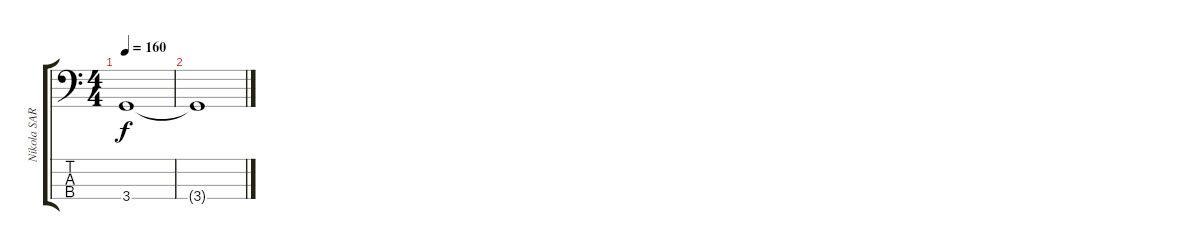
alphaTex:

\track ("Nikola SARCEVIC" "Nikola SAR") {instrument electricbasspick}
\staff {score tabs}
\tuning (G2 D2 A1 E1) {hide}
\ts (4 4)
\tempo 160
\clef f4
\ks c
3.4{t}.1{dy f} |
3.4{t}.1
